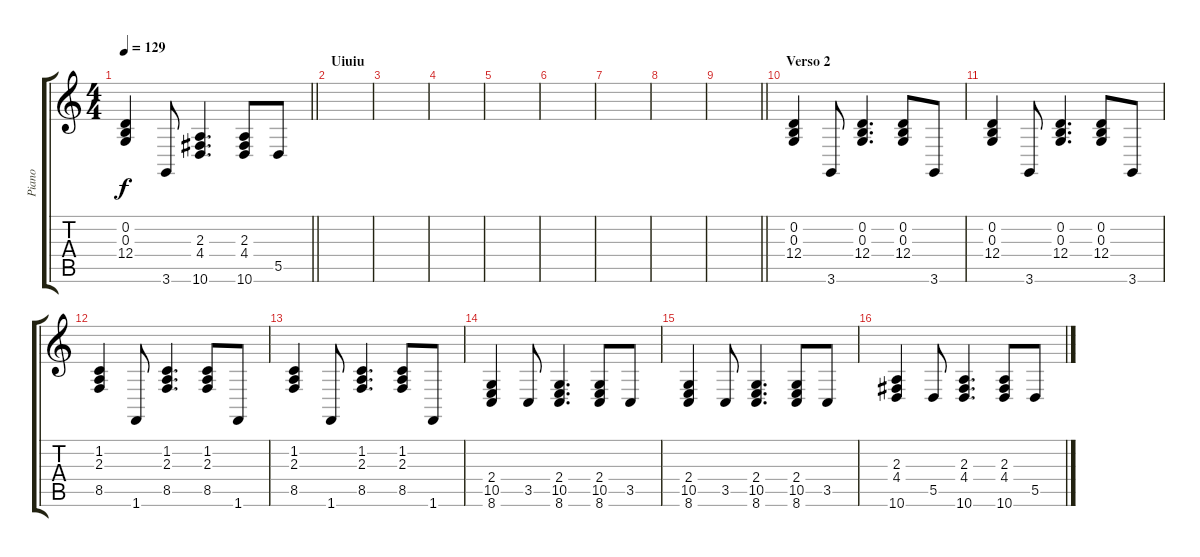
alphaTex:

\track ("Piano" "Piano") {instrument acousticgrandpiano}
\staff {score tabs}
\tuning (E4 B3 G3 D3 A2 E2) {hide}
\ts (4 4)
\tempo 129
\clef g2
\barLineRight lightlight
\ks c
(0.2 0.3 12.4).4{dy f} 3.6.8 (2.3 4.4 10.6).4{d} (2.3 4.4 10.6).8 5.5.8 |
\section ("" "Uiuiu")
|
|
|
|
|
|
|
\barLineRight lightlight
|
\section ("" "Verso 2")
(0.2 0.3 12.4).4 3.6.8 (0.2 0.3 12.4).4{d} (0.2 0.3 12.4).8 3.6.8 |
(0.2 0.3 12.4).4 3.6.8 (0.2 0.3 12.4).4{d} (0.2 0.3 12.4).8 3.6.8 |
(1.2 2.3 8.5).4 1.6.8 (1.2 2.3 8.5).4{d} (1.2 2.3 8.5).8 1.6.8 |
(1.2 2.3 8.5).4 1.6.8 (1.2 2.3 8.5).4{d} (1.2 2.3 8.5).8 1.6.8 |
(2.4 10.5 8.6).4 3.5.8 (2.4 10.5 8.6).4{d} (2.4 10.5 8.6).8 3.5.8 |
(2.4 10.5 8.6).4 3.5.8 (2.4 10.5 8.6).4{d} (2.4 10.5 8.6).8 3.5.8 |
(2.3 4.4 10.6).4 5.5.8 (2.3 4.4 10.6).4{d} (2.3 4.4 10.6).8 5.5.8
